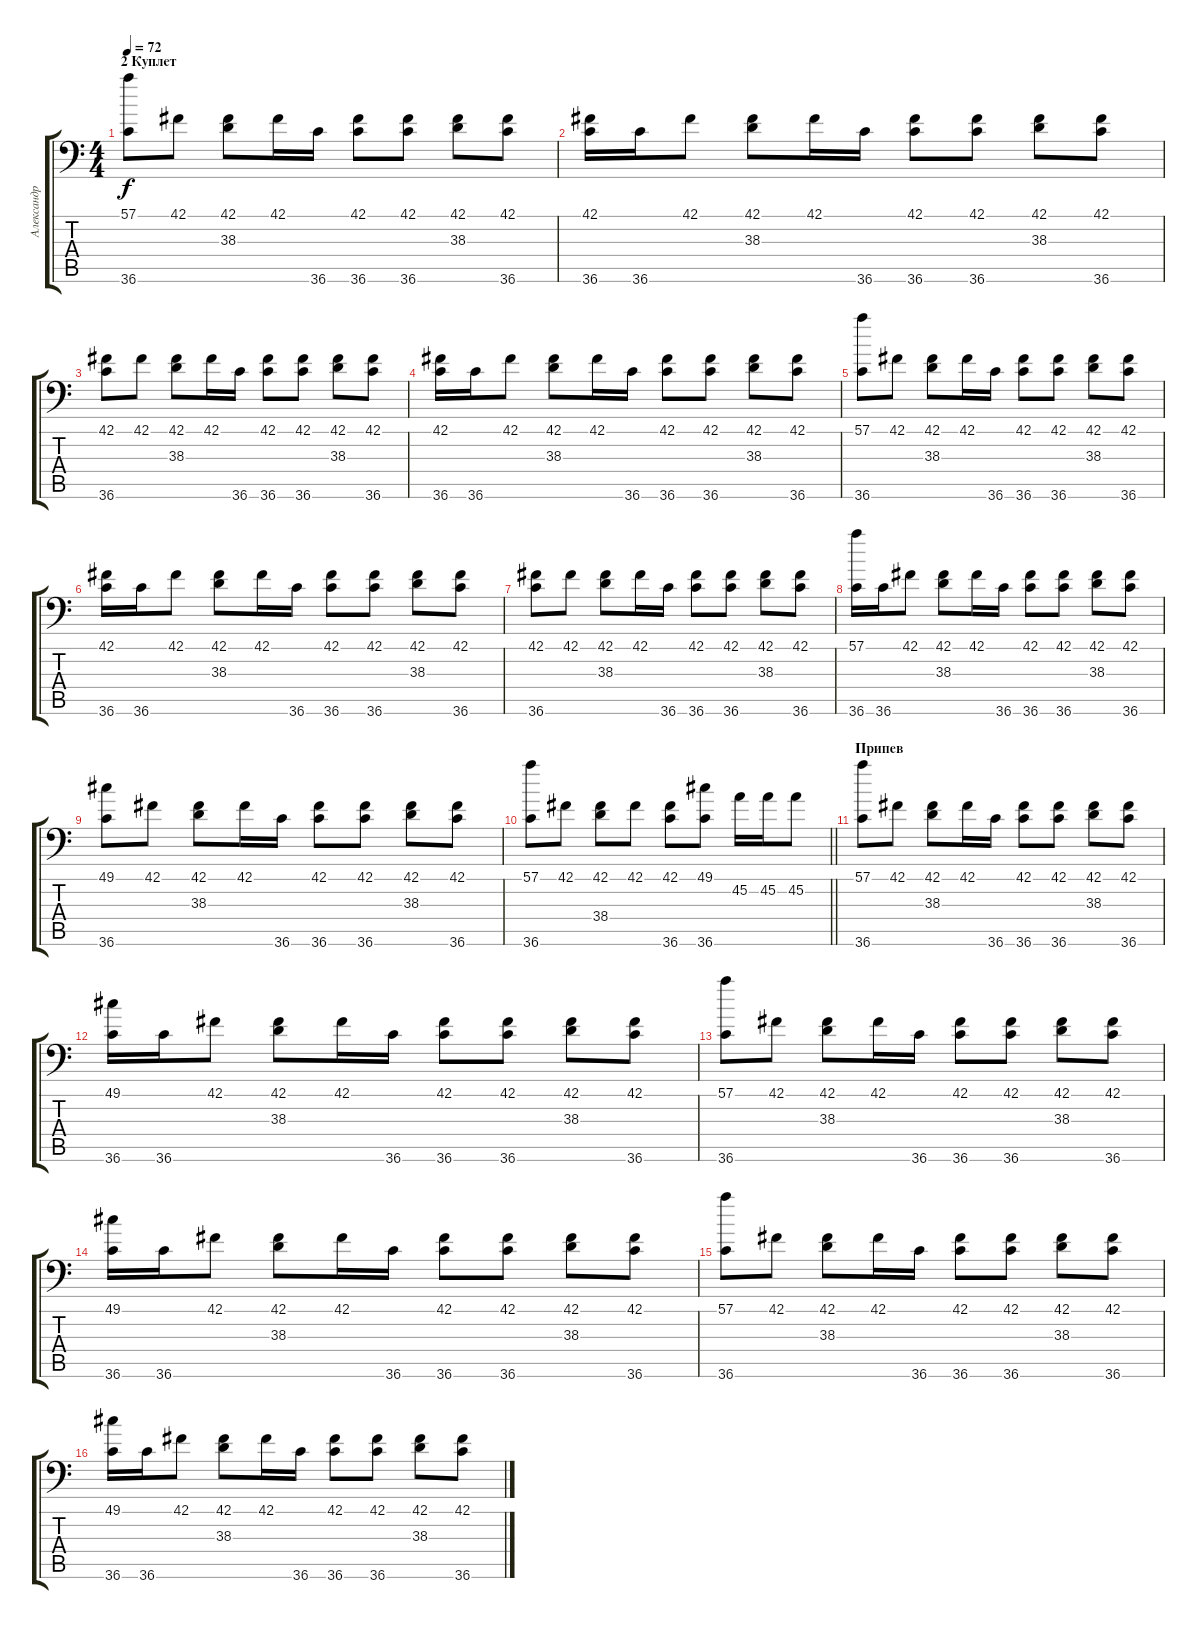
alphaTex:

\track ("Александр Манякин (Drums)" "Александр ") {instrument acousticgrandpiano}
\staff {score tabs}
\tuning (C-1 C-1 C-1 C-1 C-1 C-1) {hide}
\ts (4 4)
\section ("" "2 Куплет")
\tempo 72
\clef f4
\ks c
(57.1 36.6).8{dy f} 42.1.8 (42.1 38.3).8 42.1.16 36.6.16 (42.1 36.6).8 (42.1 36.6).8 (42.1 38.3).8 (42.1 36.6).8 |
(42.1 36.6).16 36.6.16 42.1.8 (42.1 38.3).8 42.1.16 36.6.16 (42.1 36.6).8 (42.1 36.6).8 (42.1 38.3).8 (42.1 36.6).8 |
(42.1 36.6).8 42.1.8 (42.1 38.3).8 42.1.16 36.6.16 (42.1 36.6).8 (42.1 36.6).8 (42.1 38.3).8 (42.1 36.6).8 |
(42.1 36.6).16 36.6.16 42.1.8 (42.1 38.3).8 42.1.16 36.6.16 (42.1 36.6).8 (42.1 36.6).8 (42.1 38.3).8 (42.1 36.6).8 |
(57.1 36.6).8 42.1.8 (42.1 38.3).8 42.1.16 36.6.16 (42.1 36.6).8 (42.1 36.6).8 (42.1 38.3).8 (42.1 36.6).8 |
(42.1 36.6).16 36.6.16 42.1.8 (42.1 38.3).8 42.1.16 36.6.16 (42.1 36.6).8 (42.1 36.6).8 (42.1 38.3).8 (42.1 36.6).8 |
(42.1 36.6).8 42.1.8 (42.1 38.3).8 42.1.16 36.6.16 (42.1 36.6).8 (42.1 36.6).8 (42.1 38.3).8 (42.1 36.6).8 |
(57.1 36.6).16 36.6.16 42.1.8 (42.1 38.3).8 42.1.16 36.6.16 (42.1 36.6).8 (42.1 36.6).8 (42.1 38.3).8 (42.1 36.6).8 |
(49.1 36.6).8 42.1.8 (42.1 38.3).8 42.1.16 36.6.16 (42.1 36.6).8 (42.1 36.6).8 (42.1 38.3).8 (42.1 36.6).8 |
\barLineRight lightlight
(57.1 36.6).8 42.1.8 (42.1 38.4).8 42.1.8 (42.1 36.6).8 (49.1 36.6).8 45.2.16 45.2.16 45.2.8 |
\section ("" "Припев")
(57.1 36.6).8 42.1.8 (42.1 38.3).8 42.1.16 36.6.16 (42.1 36.6).8 (42.1 36.6).8 (42.1 38.3).8 (42.1 36.6).8 |
(49.1 36.6).16 36.6.16 42.1.8 (42.1 38.3).8 42.1.16 36.6.16 (42.1 36.6).8 (42.1 36.6).8 (42.1 38.3).8 (42.1 36.6).8 |
(57.1 36.6).8 42.1.8 (42.1 38.3).8 42.1.16 36.6.16 (42.1 36.6).8 (42.1 36.6).8 (42.1 38.3).8 (42.1 36.6).8 |
(49.1 36.6).16 36.6.16 42.1.8 (42.1 38.3).8 42.1.16 36.6.16 (42.1 36.6).8 (42.1 36.6).8 (42.1 38.3).8 (42.1 36.6).8 |
(57.1 36.6).8 42.1.8 (42.1 38.3).8 42.1.16 36.6.16 (42.1 36.6).8 (42.1 36.6).8 (42.1 38.3).8 (42.1 36.6).8 |
(49.1 36.6).16 36.6.16 42.1.8 (42.1 38.3).8 42.1.16 36.6.16 (42.1 36.6).8 (42.1 36.6).8 (42.1 38.3).8 (42.1 36.6).8
